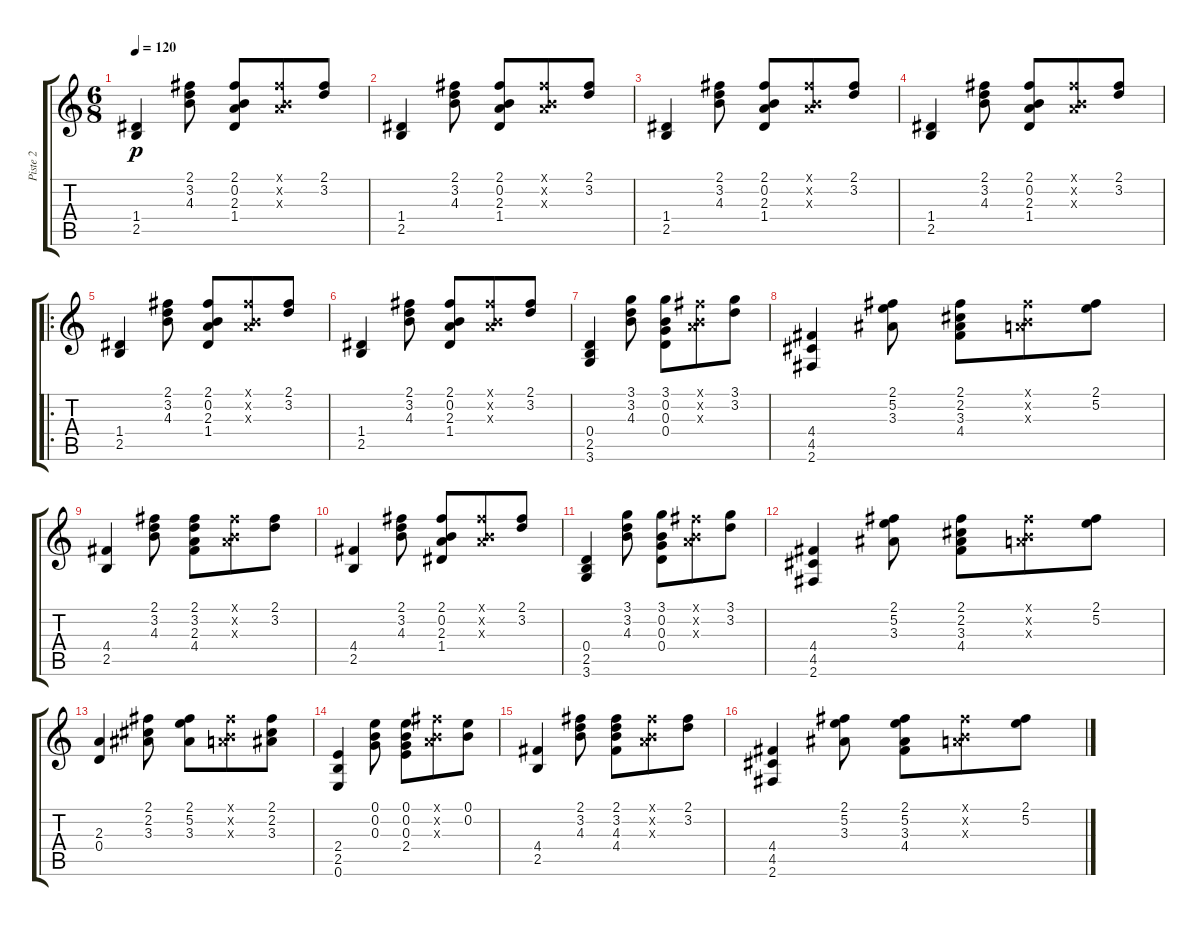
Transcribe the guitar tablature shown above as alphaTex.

\track ("Piste 2" "Piste 2") {instrument electricguitarmuted}
\staff {score tabs}
\tuning (E4 B3 G3 D3 A2 E2) {hide}
\ts (6 8)
\tempo 120
\clef g2
\ks c
(1.4 2.5).4{dy p instrument electricguitarmuted} (2.1 3.2 4.3).8 (2.1 0.2 2.3 1.4).8 (2.1{x} 0.2{x} 2.3{x}).8 (2.1 3.2).8 |
(1.4 2.5).4 (2.1 3.2 4.3).8 (2.1 0.2 2.3 1.4).8 (2.1{x} 0.2{x} 2.3{x}).8 (2.1 3.2).8 |
(1.4 2.5).4 (2.1 3.2 4.3).8 (2.1 0.2 2.3 1.4).8 (2.1{x} 0.2{x} 2.3{x}).8 (2.1 3.2).8 |
(1.4 2.5).4 (2.1 3.2 4.3).8 (2.1 0.2 2.3 1.4).8 (2.1{x} 0.2{x} 2.3{x}).8 (2.1 3.2).8 |
\ro
(1.4 2.5).4 (2.1 3.2 4.3).8 (2.1 0.2 2.3 1.4).8 (2.1{x} 0.2{x} 2.3{x}).8 (2.1 3.2).8 |
(1.4 2.5).4 (2.1 3.2 4.3).8 (2.1 0.2 2.3 1.4).8 (2.1{x} 0.2{x} 2.3{x}).8 (2.1 3.2).8 |
(0.4 2.5 3.6).4 (3.1 3.2 4.3).8 (3.1 0.2 0.3 0.4).8 (2.1{x} 0.2{x} 2.3{x}).8 (3.1 3.2).8 |
(4.4 4.5 2.6).4 (2.1 5.2 3.3).8 (2.1 2.2 3.3 4.4).8 (2.1{x} 0.2{x} 2.3{x}).8 (2.1 5.2).8 |
(4.4 2.5).4 (2.1 3.2 4.3).8 (2.1 3.2 2.3 4.4).8 (2.1{x} 0.2{x} 2.3{x}).8 (2.1 3.2).8 |
(4.4 2.5).4 (2.1 3.2 4.3).8 (2.1 0.2 2.3 1.4).8 (2.1{x} 0.2{x} 2.3{x}).8 (2.1 3.2).8 |
(0.4 2.5 3.6).4 (3.1 3.2 4.3).8 (3.1 0.2 0.3 0.4).8 (2.1{x} 0.2{x} 2.3{x}).8 (3.1 3.2).8 |
(4.4 4.5 2.6).4 (2.1 5.2 3.3).8 (2.1 2.2 3.3 4.4).8 (2.1{x} 0.2{x} 2.3{x}).8 (2.1 5.2).8 |
(2.3 0.4).4 (2.1 2.2 3.3).8 (2.1 5.2 3.3).8 (2.1{x} 0.2{x} 2.3{x}).8 (2.1 2.2 3.3).8 |
(2.4 2.5 0.6).4 (0.1 0.2 0.3).8 (0.1 0.2 0.3 2.4).8 (2.1{x} 0.2{x} 2.3{x}).8 (0.1 0.2).8 |
(4.4 2.5).4 (2.1 3.2 4.3).8 (2.1 3.2 4.3 4.4).8 (2.1{x} 0.2{x} 2.3{x}).8 (2.1 3.2).8 |
(4.4 4.5 2.6).4 (2.1 5.2 3.3).8 (2.1 5.2 3.3 4.4).8 (2.1{x} 0.2{x} 2.3{x}).8 (2.1 5.2).8
